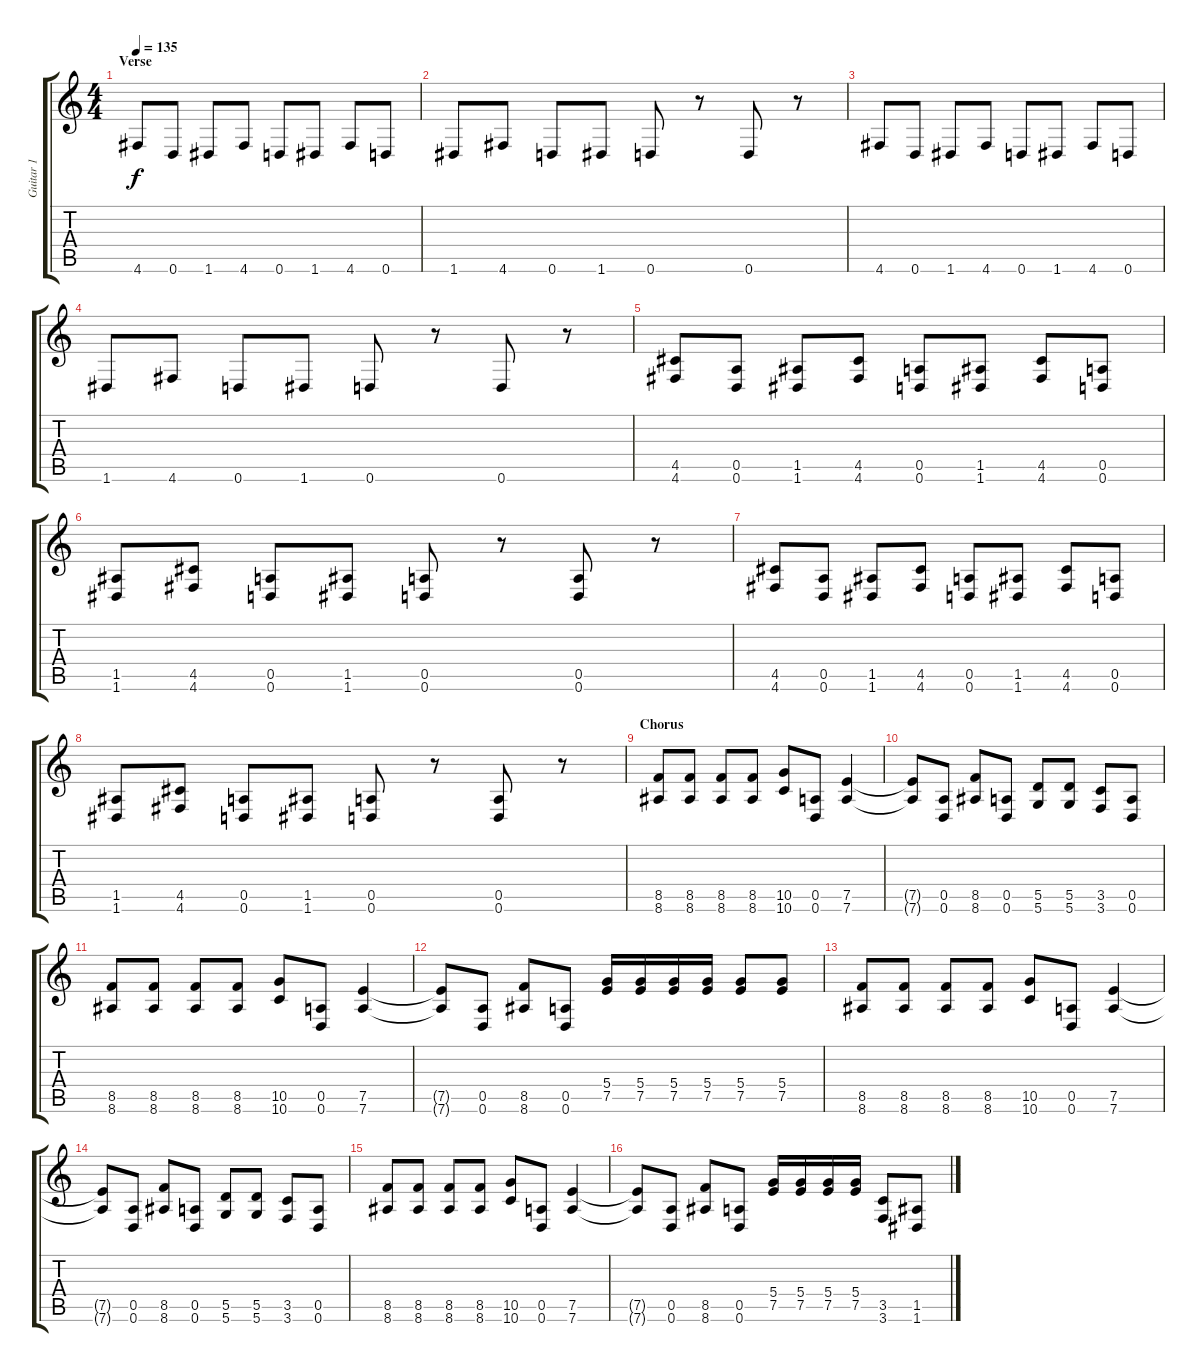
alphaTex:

\track ("Guitar 1" "Guitar 1") {instrument distortionguitar}
\staff {score tabs}
\tuning (E4 B3 G3 D3 A2 D2) {hide}
\ts (4 4)
\section ("" "Verse")
\tempo 135
\clef g2
\ks c
4.6.8{dy f} 0.6.8 1.6.8 4.6.8 0.6.8 1.6.8 4.6.8 0.6.8 |
1.6.8 4.6.8 0.6.8 1.6.8 0.6.8 r.8 0.6.8 r.8 |
4.6.8 0.6.8 1.6.8 4.6.8 0.6.8 1.6.8 4.6.8 0.6.8 |
1.6.8 4.6.8 0.6.8 1.6.8 0.6.8 r.8 0.6.8 r.8 |
(4.5 4.6).8 (0.5 0.6).8 (1.5 1.6).8 (4.5 4.6).8 (0.5 0.6).8 (1.5 1.6).8 (4.5 4.6).8 (0.5 0.6).8 |
(1.5 1.6).8 (4.5 4.6).8 (0.5 0.6).8 (1.5 1.6).8 (0.5 0.6).8 r.8 (0.5 0.6).8 r.8 |
(4.5 4.6).8 (0.5 0.6).8 (1.5 1.6).8 (4.5 4.6).8 (0.5 0.6).8 (1.5 1.6).8 (4.5 4.6).8 (0.5 0.6).8 |
(1.5 1.6).8 (4.5 4.6).8 (0.5 0.6).8 (1.5 1.6).8 (0.5 0.6).8 r.8 (0.5 0.6).8 r.8 |
\section ("" "Chorus")
(8.5 8.6).8 (8.5 8.6).8 (8.5 8.6).8 (8.5 8.6).8 (10.5 10.6).8 (0.5 0.6).8 (7.5 7.6).4 |
(7.5{t} 7.6{t}).8 (0.5 0.6).8 (8.5 8.6).8 (0.5 0.6).8 (5.5 5.6).8 (5.5 5.6).8 (3.5 3.6).8 (0.5 0.6).8 |
(8.5 8.6).8 (8.5 8.6).8 (8.5 8.6).8 (8.5 8.6).8 (10.5 10.6).8 (0.5 0.6).8 (7.5 7.6).4 |
(7.5{t} 7.6{t}).8 (0.5 0.6).8 (8.5 8.6).8 (0.5 0.6).8 (5.4 7.5).16 (5.4 7.5).16 (5.4 7.5).16 (5.4 7.5).16 (5.4 7.5).8 (5.4 7.5).8 |
(8.5 8.6).8 (8.5 8.6).8 (8.5 8.6).8 (8.5 8.6).8 (10.5 10.6).8 (0.5 0.6).8 (7.5 7.6).4 |
(7.5{t} 7.6{t}).8 (0.5 0.6).8 (8.5 8.6).8 (0.5 0.6).8 (5.5 5.6).8 (5.5 5.6).8 (3.5 3.6).8 (0.5 0.6).8 |
(8.5 8.6).8 (8.5 8.6).8 (8.5 8.6).8 (8.5 8.6).8 (10.5 10.6).8 (0.5 0.6).8 (7.5 7.6).4 |
(7.5{t} 7.6{t}).8 (0.5 0.6).8 (8.5 8.6).8 (0.5 0.6).8 (5.4 7.5).16 (5.4 7.5).16 (5.4 7.5).16 (5.4 7.5).16 (3.5 3.6).8 (1.5 1.6).8
